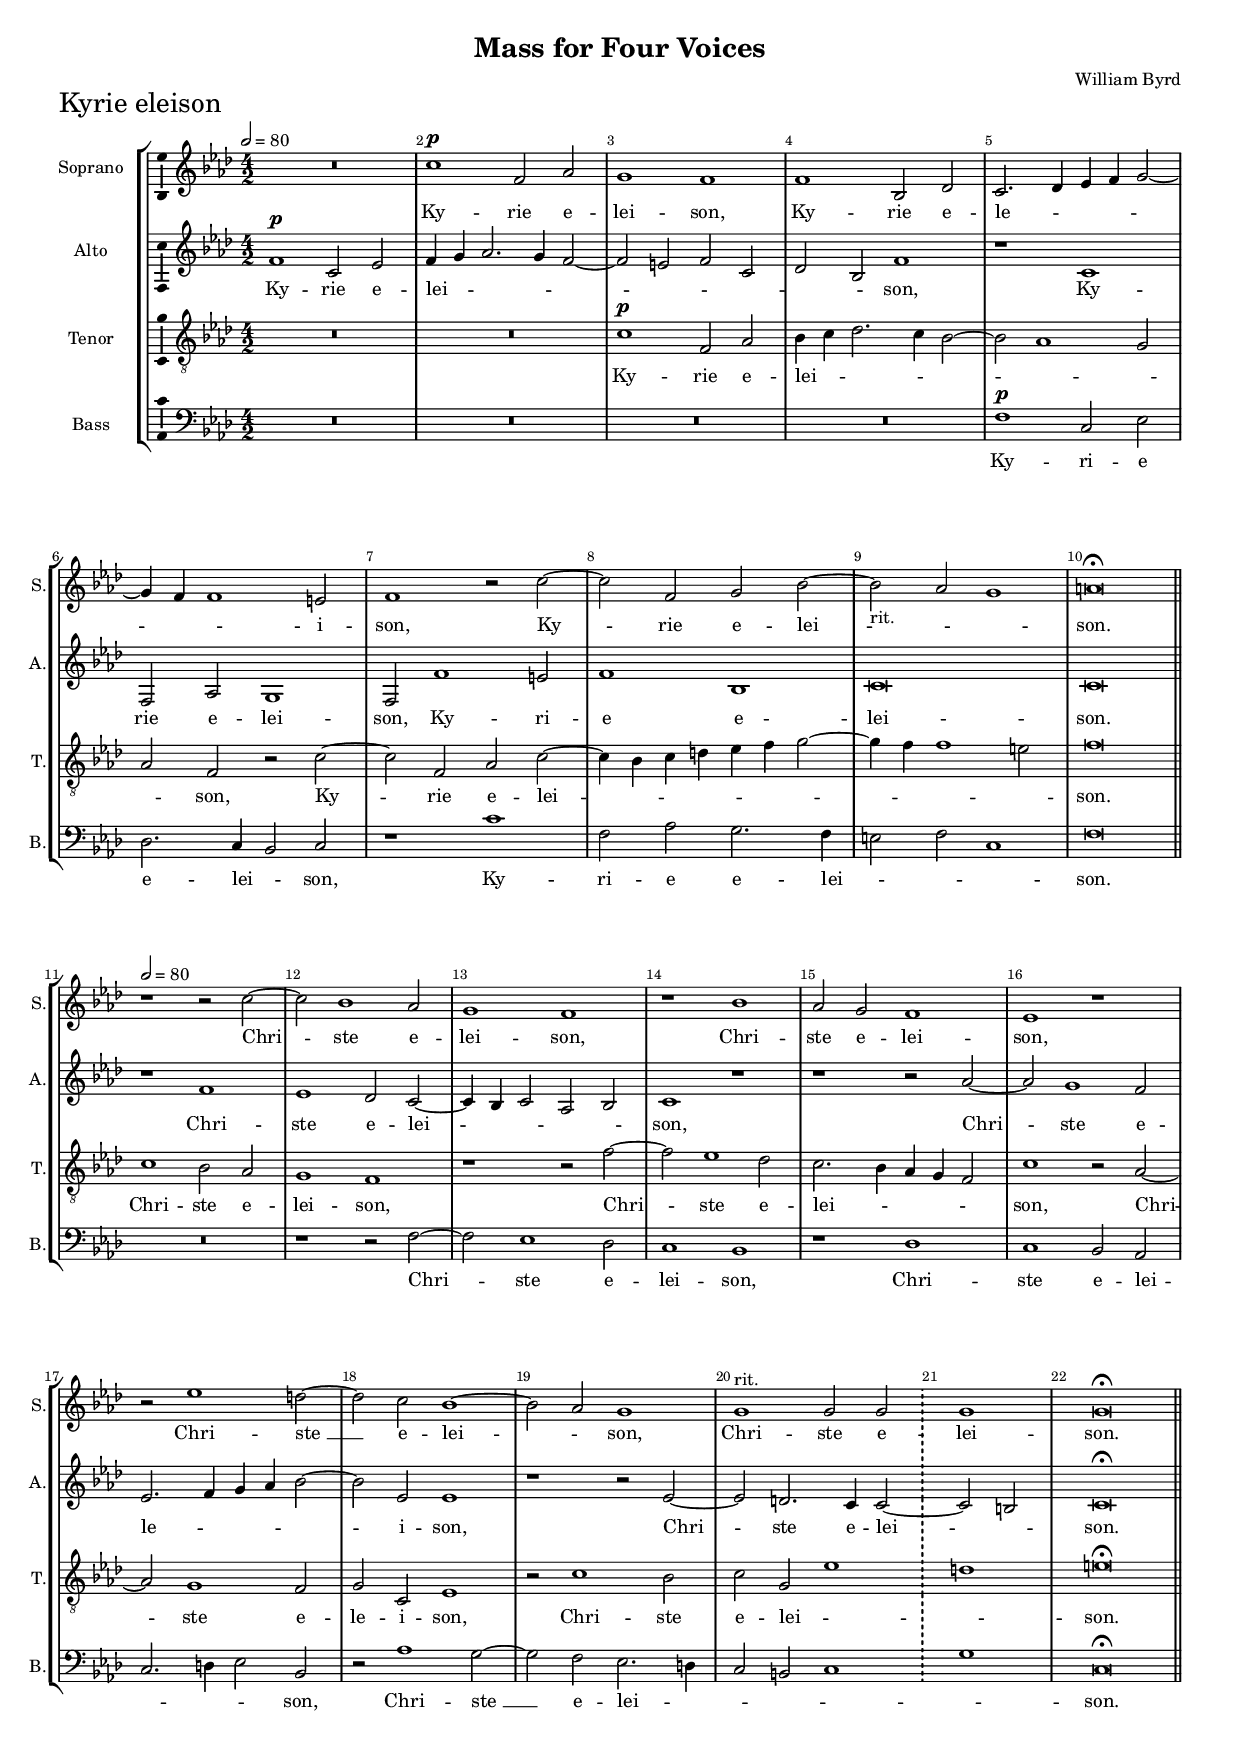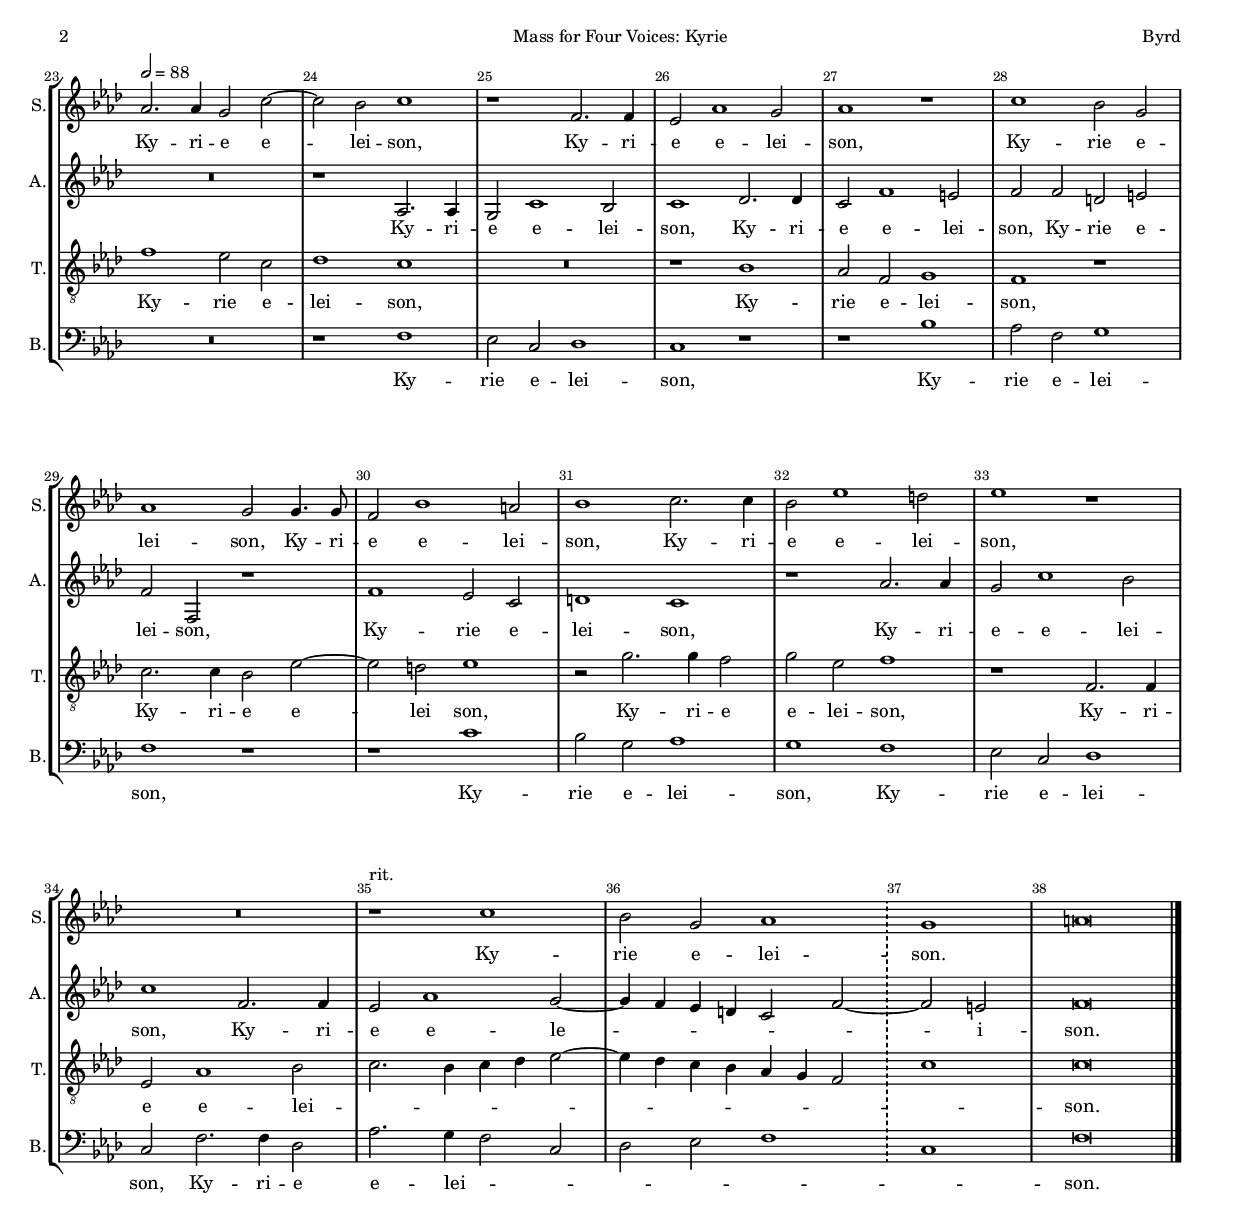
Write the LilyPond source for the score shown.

\version "2.18.2"
\language "english"

htitle="Mass for Four Voices"
hcomposer="William Byrd"

#(set-global-staff-size 15)
\header {
  title = "Mass for Four Voices"
  composer = "William Byrd"
}

\layout {
  \context {
    \Score
    skipBars = ##t
    autoBeaming = ##f
  }
}


KyrieSopranoNotes  = \relative b' {
  \clef "treble" \key g \major \numericTimeSignature\time 4/2 | % 1
  \tempo 2=80 R1*2 | % 2
  b1 ^\p e,2 g2 | % 3
  fs1 e1 | % 4
  e1 a,2 c2 | % 5
  b2. c4 d4 e4 fs2 ~ | % 6
  fs4 e4 e1 ds2 | % 7
  e1 r2 b'2 ~ | % 8
  b2 e,2 fs2 a2 ~ | % 9
  a2 -"rit." \melisma  g2  fs1 \melismaEnd | \barNumberCheck #10
  gs\breve ^\fermata \bar "||" \break
  \tempo 2=80 | % 11
  r1 r2 b2 ~ | % 12
  b2 a1 g2 | % 13
  fs1 e1 | % 14
  r1 a1 | % 15
  g2 fs2 e1 | % 16
  d1 r1 | % 17
  r2 d'1 cs2 ~ | % 18
  cs2 b2 a1 ~ | % 19
  a2 \melisma g2 \melismaEnd fs1 | \barNumberCheck #20
  fs1 ^"rit." fs2 fs2 \bar "!"
  \once \hide Staff.TimeSignature \time 2/2 fs1 |
  \once \hide Staff.TimeSignature  \time 4/2  fs\breve  ^\fermata \bar "||" \pageBreak
  \tempo 2=88 
  g2. g4 fs2 b2 ~ | % 23
  b2 a2 b1 | % 24
  r1 e,2. e4 | % 25
  d2 g1 fs2 | % 26
  g1 r1 | % 27
  b1 a2 fs2 | % 28
  g1 fs2 fs4. fs8 | % 29
  e2 a1 gs2 | \barNumberCheck #31
  a1 b2. b4 | % 31
  a2 d1 cs2 | % 32
  d1 r1 | % 33
  R1*2 | % 34
  r1 ^"rit." b1 |
  a2 fs2 g1 \bar "!"
  \once \hide Staff.TimeSignature \time 2/2 
  fs1 |
  \once \hide Staff.TimeSignature \time 4/2  gs\breve \bar "|." \pageBreak
}

KyrieSopranoLyrics =  \lyricmode {
  Ky -- rie e -- lei
  -- "son," Ky -- rie e -- le -- _ _ _ _ _
  _ i -- "son," Ky -- rie e -- lei -- "son." Chri -- ste e -- lei
  -- "son," Chri -- ste e -- lei -- "son," Chri -- "ste " __ e -- lei
  -- "son," Chri -- ste e -- lei -- "son." Ky -- ri -- e e -- lei --
  "son," Ky -- ri -- e e -- lei -- "son," Ky -- rie e -- lei -- "son,"
  Ky -- ri -- e e -- lei -- "son," Ky -- ri -- e e -- lei -- "son," Ky
  -- rie e -- lei -- "son." 
}

KyrieAltoNotes =  \relative e' {
  \clef "treble" \key g \major \numericTimeSignature\time 4/2 | % 1
  e1 ^\p b2 d2 | % 2
  e4 fs4 g2. fs4 e2 ~ | % 3
  e2 ds2 e2 b2 | % 4
  c2 a2 e'1 | % 5
  r1 b1 | % 6
  e,2 g2 fs1 | % 7
  e2 e'1 ds2 | % 8
  e1 a,1 | % 9
  b\breve | \barNumberCheck #10
  b\breve \bar "||"
  r1 e1 | % 12
  d1 c2 b2 ~ | % 13
  b4 a4 b2 g2 a2 | % 14
  b1 r1 | % 15
  r1 r2 g'2 ~ | % 16
  g2 fs1 e2 | % 17
  d2. e4 fs4 g4 a2 ~ | % 18
  a2 d,2 d1 | % 19
  r1 r2 d2 ~ |
  d2 cs2. b4 b2 ~ \bar "!" 
  \once \hide Staff.TimeSignature \time 2/2 b2 \melisma as2 \melismaEnd |
  \once \hide Staff.TimeSignature \time 4/2  b\breve  ^\fermata \bar "||"
  R1*2 | % 23
  r1 g2. g4 | % 24
  fs2 b1 a2 | % 25
  b1 c2. c4 | % 26
  b2 e1 ds2 | % 27
  e2 e2 cs2 ds2 | % 28
  e2 e,2 r1 | % 29
  e'1 d2 b2 | \barNumberCheck #31
  cs1 b1 | % 31
  r1 g'2. g4 | % 32
  fs2 b1 a2 | % 33
  b1 e,2. e4 | % 34
  d2 g1 fs2 ~ |
  fs4 e4 d4 cs4 b2 e2 ~ \bar "!" 
  \once \hide Staff.TimeSignature \time 2/2 e2 ds2 |
  \once \hide Staff.TimeSignature \time 4/2  e\breve \bar "|."
}

KyrieAltoLyrics =  \lyricmode {
  Ky -- rie e -- lei
  -- _ _ _ _ _ _ _ _ _
  "son," Ky -- rie e -- lei -- "son," Ky -- ri -- e e -- lei -- "son."
  Chri -- ste e -- lei -- _ _ _ _ "son," Chri --
  ste e -- le -- _ _ _ _ i -- "son," Chri -- ste e
  -- lei -- "son." Ky -- ri -- e e -- lei -- "son," Ky -- ri -- e e --
  lei -- "son," Ky -- rie e -- lei -- "son," Ky -- rie e -- lei --
  "son," Ky -- ri -- e -- e -- lei -- "son," Ky -- ri -- e e -- le --
  _ _ _ _ _ i -- "son." 
}

KyrieTenorNotes =  \relative b {
  \transposition c \clef "treble_8" \key g \major
  \numericTimeSignature\time 4/2 R1*4 | % 3
  b1 ^\p e,2 g2 | % 4
  a4 b4 c2. b4 a2 ~ | % 5
  a2 g1 fs2 | % 6
  g2 e2 r2 b'2 ~ | % 7
  b2 e,2 g2 b2 ~ | % 8
  b4 a4 b4 cs4 d4 e4 fs2 ~ | % 9
  fs4 e4 e1 ds2 | \barNumberCheck #10
  e\breve \bar "||"
  b1 a2 g2 | % 12
  fs1 e1 | % 13
  r1 r2 e'2 ~ | % 14
  e2 d1 c2 | % 15
  b2. a4 g4 fs4 e2 | % 16
  b'1 r2 g2 ~ | % 17
  g2 fs1 e2 | % 18
  fs2 b,2 d1 | % 19
  r2 b'1 a2 |
  b2 fs2 d'1 \bar "!"
  \once \hide Staff.TimeSignature \time 2/2 cs1 |
  \once \hide Staff.TimeSignature \time 4/2  ds\breve  ^\fermata \bar "||"
  e1 d2 b2 | % 23
  c1 b1 | % 24
  R1*2 | % 25
  r1 a1 | % 26
  g2 e2 fs1 | % 27
  e1 r1 | % 28
  b'2. b4 a2 d2 ~ | % 29
  d2 cs2 d1 | \barNumberCheck #31
  r2 fs2. fs4 e2 | % 31
  fs2 d2 e1 | % 32
  r1 e,2. e4 | % 33
  d2 g1 a2 | % 34
  b2. a4 b4 c4 d2 ~ |
  d4 c4 b4 a4 g4 fs4 e2 \bar "!" 
  \once \hide Staff.TimeSignature \time 2/2 b'1 |
  \once \hide Staff.TimeSignature \time 4/2  b\breve \bar "|."
}

KyrieTenorLyrics  =  \lyricmode {
  Ky -- rie e --
  lei -- _ _ _ _ _ _ _ "son," Ky --
  rie e -- lei -- _ _ _ _ _ _ _
  _ _ "son." Chri -- ste e -- lei -- "son," Chri -- ste e --
  lei -- _ _ _ _ "son," Chri -- ste e -- le -- i
  -- "son," Chri -- ste e -- lei -- _ _ "son." Ky -- rie e
  -- lei -- "son," Ky -- rie e -- lei -- "son," Ky -- ri -- e e -- lei
  "son," Ky -- ri -- e e -- lei -- "son," Ky -- ri -- e e -- lei --
  _ _ _ _ _ _ _ _ _
  _ _ _ "son." 
}


KyrieBassNotes =  \relative e {
  \clef "bass" \key g \major \numericTimeSignature\time 4/2 
  R1*6 | % 4
  R1*2 | % 5
  e1 ^\p b2 d2 | % 6
  c2. b4 a2 b2 | % 7
  r1 b'1 | % 8
  e,2 g2 fs2. e4 | % 9
  ds2 e2 b1 | \barNumberCheck #10
  e\breve \bar "||"
  R1*2 | % 12
  r1 r2 e2 ~ | % 13
  e2 d1 c2 | % 14
  b1 a1 | % 15
  r1 c1 | % 16
  b1 a2 g2 | % 17
  b2. cs4 d2 a2 | % 18
  r2 g'1 fs2 ~ | % 19
  fs2 e2 d2. cs4 |
  b2 as2 b1 \bar "!"
  \once \hide Staff.TimeSignature \time 2/2 fs'1 |
  \once \hide Staff.TimeSignature \time 4/2  b,\breve ^\fermata \bar "||"
  R1*2 | % 23
  r1 e1 | % 24
  d2 b2 c1 | % 25
  b1 r1 | % 26
  r1 a'1 | % 27
  g2 e2 fs1 | % 28
  e1 r1 | % 29
  r1 b'1 | \barNumberCheck #31
  a2 fs2 g1 | % 31
  fs1 e1 | % 32
  d2 b2 c1 | % 33
  b2 e2. e4 c2 | % 34
  g'2. fs4 e2 b2 |
  c2 d2 e1  \bar "!"
  \once \hide Staff.TimeSignature \time 2/2 b1 |
  \once \hide Staff.TimeSignature \time 4/2  e\breve \bar "|."
}

KyrieBassLyrics  =  \lyricmode {
  Ky -- ri -- e e
  -- lei -- _ "son," Ky -- ri -- e e -- lei -- _ _ _
  "son." Chri -- ste e -- lei -- "son," Chri -- ste e -- lei -- _
  _ _ "son," Chri -- "ste " __ e -- lei -- _ _
  _ _ _ "son." Ky -- rie e -- lei -- "son," Ky -- rie e
  -- lei -- "son," Ky -- rie e -- lei -- "son," Ky -- rie e -- lei --
  "son," Ky -- ri -- e e -- lei -- _ _ _ _ _
  _ "son." 
}

\bookpart {
  \paper {
    page-count = #2
    evenHeaderMarkup=\markup  \fill-line { 
	  \on-the-fly #not-first-page \fromproperty #'page:page-number-string 
	  \on-the-fly #not-first-page "Mass for Four Voices: Kyrie"
	  \on-the-fly #not-first-page "Byrd" }
    oddHeaderMarkup= \markup  \fill-line { 
	  \on-the-fly #not-first-page "Byrd"
	  \on-the-fly #not-first-page "Mass for Four Voices: Kyrie"
	  \on-the-fly #not-first-page \fromproperty #'page:page-number-string }
  }
\score {
  \transpose c df
  <<
    \new StaffGroup <<
      \new Staff <<
        \set Staff.instrumentName = "Soprano"
        \set Staff.shortInstrumentName = "S."
        \context Staff <<
          \context Voice = "KyrieSoprano" { \KyrieSopranoNotes }
          \new Lyrics \lyricsto "KyrieSoprano" \KyrieSopranoLyrics
        >>
      >>
      \new Staff <<
        \set Staff.instrumentName = "Alto"
        \set Staff.shortInstrumentName = "A."
        \context Staff <<
          \context Voice = "KyrieAlto" { \KyrieAltoNotes }
          \new Lyrics \lyricsto "KyrieAlto" \KyrieAltoLyrics
        >>
      >>
      \new Staff <<
        \set Staff.instrumentName = "Tenor"
        \set Staff.shortInstrumentName = "T."
        \context Staff <<
          \context Voice = "KyrieTenor" { \KyrieTenorNotes }
          \new Lyrics \lyricsto "KyrieTenor" \KyrieTenorLyrics
        >>
      >>
      \new Staff <<
        \set Staff.instrumentName = "Bass"
        \set Staff.shortInstrumentName = "B."
        \context Staff <<
          \context Voice = "KyrieBass" { \KyrieBassNotes }
          \new Lyrics \lyricsto "KyrieBass" \KyrieBassLyrics
        >>
      >>

    >>

  >>
  \header { piece = \markup{ \fontsize #4 "Kyrie eleison" } }
  \layout {
    ragged-last-bottom = ##t
      ragged-right = ##f
      system-count = #7
    page-count = #2
     \override Score.BarNumber.break-visibility = ##(#f #t #t)
      \context {\Staff 
        \consists Ambitus_engraver 
      }
  }
  \midi {}
}
}